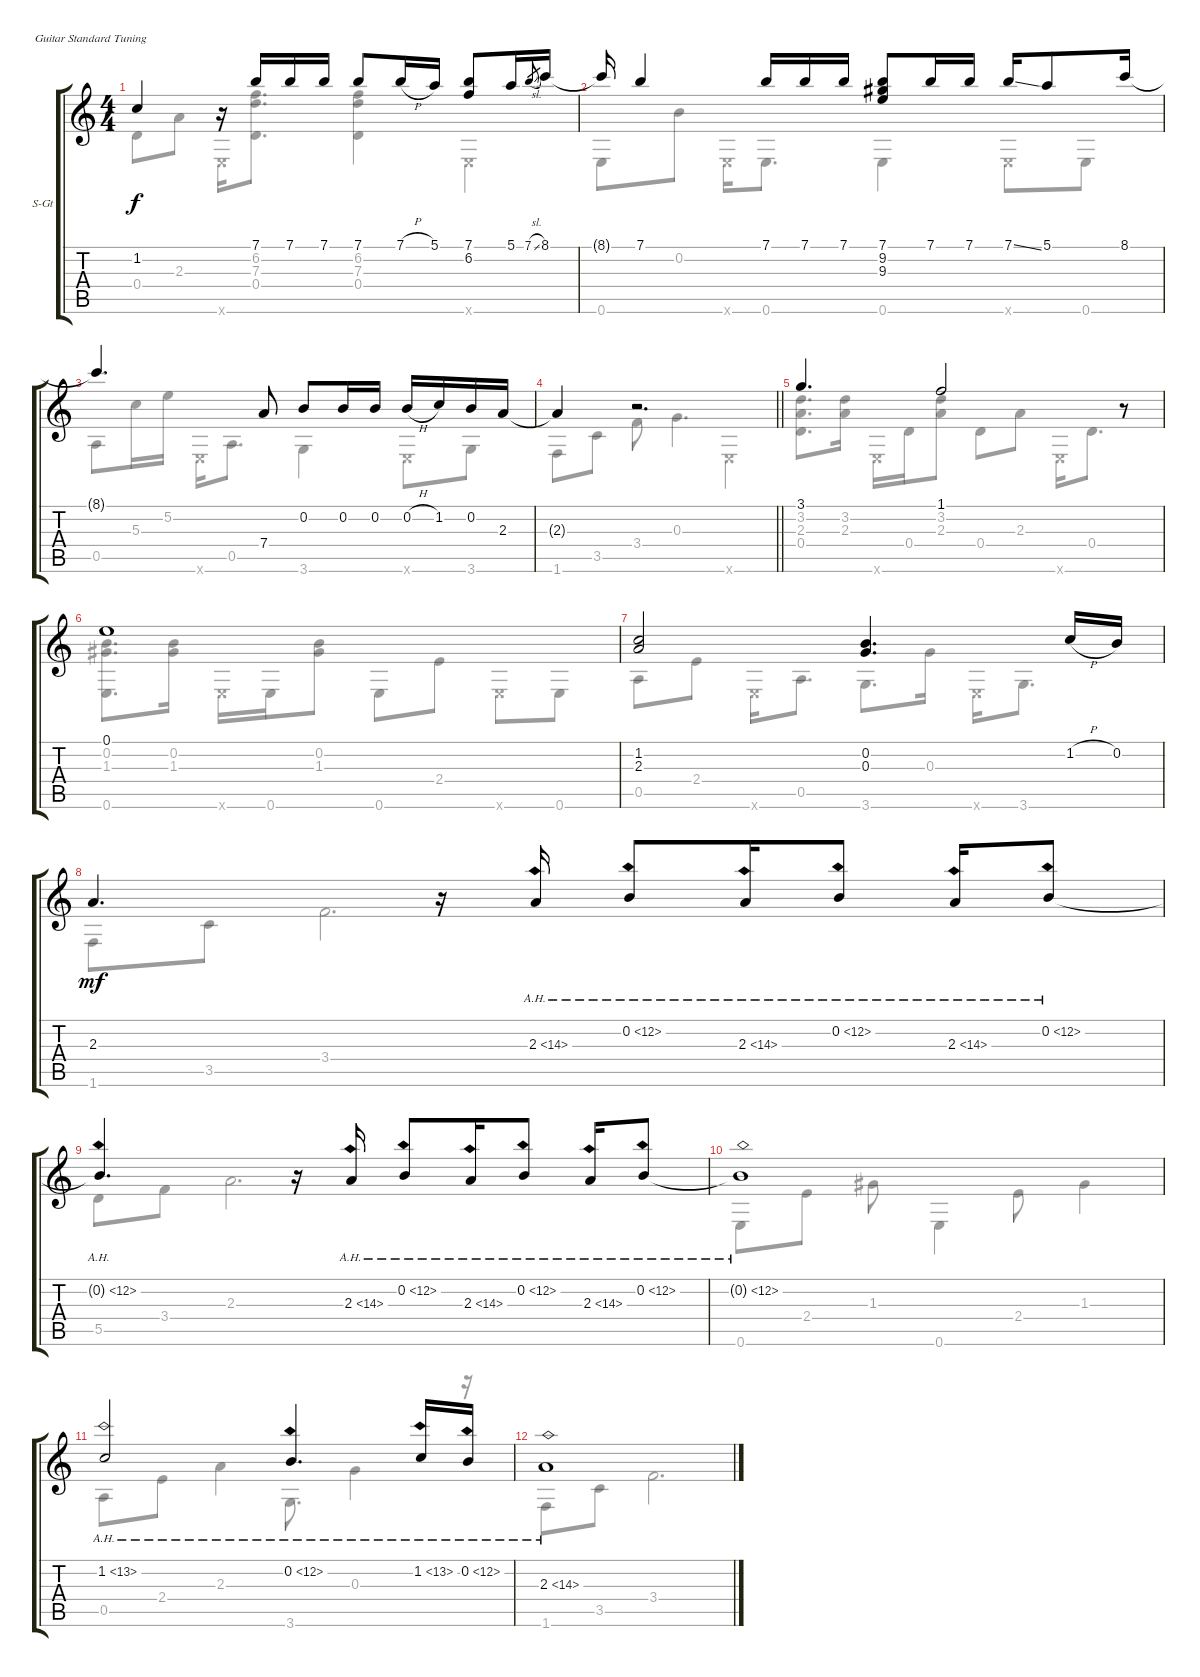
\defaultSystemsLayout 4
\bracketExtendMode groupsimilarinstruments
\firstSystemTrackNameOrientation horizontal
\otherSystemsTrackNameOrientation horizontal
\track ("Steel Guitar" "S-Gt") {instrument acousticguitarsteel}
\staff {score tabs}
\tuning (E4 B3 G3 D3 A2 E2)
\voice
\ts (4 4)
\tempo (73 hide)
\clef g2
\ks c
1.2{t}.4{dy f} r.16 7.1.16 7.1.16 7.1.16 7.1.8 7.1{h}.16 5.1.16 (7.1 6.2).8 5.1.16 7.1{sl}.8{gr} 8.1.16 |
\scale
0.561991 8.1{t}.16 7.1.4 7.1.16 7.1.16 7.1.16 (7.1 9.2 9.3).8 7.1.16 7.1.16 7.1{ss}.16 5.1.8 8.1.16 |
\scale
0.437969 8.1{t}.4{d} 7.4.8 0.2.8 0.2.16 0.2.16 0.2{h}.16 1.2.16 0.2.16 2.3.16 |
\scale
0.465504
\barLineRight lightlight
2.3{t}.4 r.2{d} |
\scale
0.534557 3.1.4{d} 1.1.2 r.8 |
\scale
0.520608 0.1.1 |
\scale
0.479503 (1.2 2.3).2 (0.2 0.3).4{d} 1.2{h}.16 0.2.16 |
2.3.4{d dy mf} r.16 2.3{ah 12}.16 0.2{ah 12}.8 2.3{ah 12}.16 0.2{ah 12}.8 2.3{ah 12}.16 0.2{ah 12}.8 |
0.2{ah 12 t}.4{d} r.16 2.3{ah 12}.16 0.2{ah 12}.8 2.3{ah 12}.16 0.2{ah 12}.8 2.3{ah 12}.16 0.2{ah 12}.8 |
\scale
0.505004 0.2{ah 12 t}.1 |
\scale
0.495035 1.2{ah 12}.2 0.2{ah 12}.4{d} 1.2{ah 12}.16 0.2{ah 12}.16 |
2.3{ah 12}.1
\voice
\clef g2
\ottava regular
\simile none
\ks c
0.4.8{dy f} 2.3.8 0.6{x}.16 (0.4 6.2 7.3).8{d} (0.4 7.3 6.2).4 0.6{x}.4 |
\scale
0.561991 0.6.8 0.2.8 0.6{x}.16 0.6.8{d} 0.6.4 0.6{x}.8 0.6.8 |
\scale
0.437969 0.5.8 5.3.16 5.2.16 0.6{x}.16 0.5.8{d} 3.6.4 0.6{x}.8 3.6.8 |
\scale
0.465504
\barLineRight lightlight
1.6.8 3.5.8 3.4.8 0.3.4{d} 0.6{x}.4 |
\scale
0.534557 (3.2 2.3 0.4).8{d} (3.2 2.3).16 0.6{x}.16 0.4.16 (2.3 3.2).8 0.4.8 2.3.8 0.6{x}.16 0.4.8{d} |
\scale
0.520608 (0.6 1.3 0.2).8{d} (1.3 0.2).16 0.6{x}.16 0.6.16 (0.2 1.3).8 0.6.8 2.4.8 0.6{x}.8 0.6.8 |
\scale
0.479503 0.5.8 2.4.8 0.6{x}.16 0.5.8{d} 3.6.8{d} 0.3.16 0.6{x}.16 3.6.8{d} |
1.6.8{dy mf} 3.5.8 3.4.2{d} |
5.5.8 3.4.8 2.3.2{d} |
\scale
0.505004 0.6.8 2.4.8 1.3.8 0.6.4 2.4.8 1.3.4 |
\scale
0.495035 0.5.8 2.4.8 2.3.4 3.6.8{d} 0.3.4 r.16 |
1.6.8 3.5.8 3.4.2{d}
